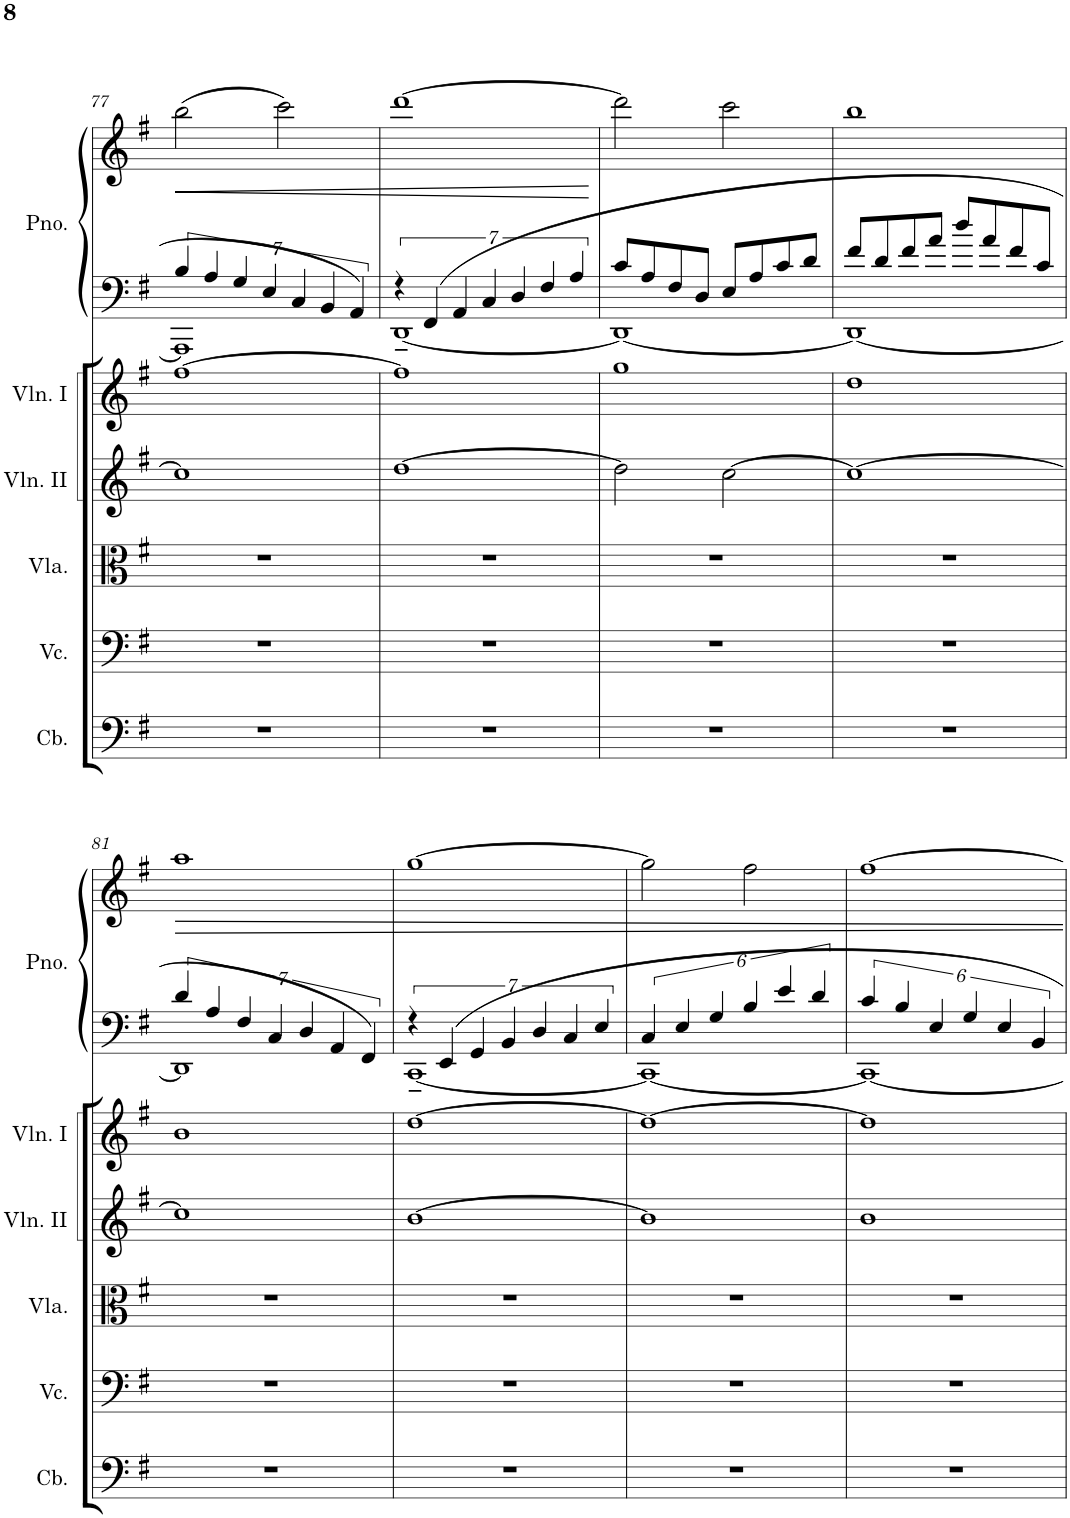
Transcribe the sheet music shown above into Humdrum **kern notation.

**kern	**kern	**kern	**kern	**kern	**kern	**kern	**dynam
*part6	*part5	*part4	*part3	*part2	*part1	*part1	*part1
*staff7	*staff6	*staff5	*staff4	*staff3	*staff2	*staff1	*staff1/2
*I"Contrabass	*I"Violoncello	*I"Viola	*I"Violin II	*I"Violin I	*I"Piano	*	*
*I'Cb.	*I'Vc.	*I'Vla.	*I'Vln. II	*I'Vln. I	*I'Pno.	*	*
!!LO:PB:g=z
*clefF4	*clefF4	*clefC3	*clefG2	*clefG2	*clefF4	*clefG2	*
*Trd7c12	*	*	*	*	*	*	*
*k[f#]	*k[f#]	*k[f#]	*k[f#]	*k[f#]	*k[f#]	*k[f#]	*
*M2/2	*M2/2	*M2/2	*M2/2	*M2/2	*M2/2	*M2/2	*
*met(c|)	*met(c|)	*met(c|)	*met(c|)	*met(c|)	*met(c|)	*met(c|)	*
=77	=77	=77	=77	=77	=77	=77	=77
*	*	*	*	*	*^	*	*
!	!	!	!	!	!	!	!	!LO:HP:b
1r	1r	1r	1cc]	[1ff#	7B/	1AAA]	(2bb\	<
.	.	.	.	.	7A/	.	.	.
.	.	.	.	.	7G/	.	.	.
.	.	.	.	.	7E/	.	.	.
.	.	.	.	.	.	.	2ccc\)	.
.	.	.	.	.	7C/	.	.	.
.	.	.	.	.	7BB/	.	.	.
.	.	.	.	.	7AA/	.	.	.
=78	=78	=78	=78	=78	=78	=78	=78	=78
1r	1r	1r	[1dd	1ff#]	7r	[1DD~	[1ddd	.
.	.	.	.	.	7FF#/	.	.	.
.	.	.	.	.	7AA/	.	.	.
.	.	.	.	.	7C/	.	.	.
.	.	.	.	.	7D/	.	.	.
.	.	.	.	.	7F#/	.	.	.
.	.	.	.	.	7A/	.	.	.
*	*	*	*	*	*v	*v	*	*
.	.	.	.	.	.	.	[
=79	=79	=79	=79	=79	=79	=79	=79
*	*	*	*	*	*^	*	*
1r	1r	1r	2dd\]	1gg	8c/L	1DD_	2ddd\]	.
.	.	.	.	.	8A/	.	.	.
.	.	.	.	.	8F#/	.	.	.
.	.	.	.	.	8D/J	.	.	.
.	.	.	[2cc\	.	8E/L	.	2ccc\	.
.	.	.	.	.	8A/	.	.	.
.	.	.	.	.	8c/	.	.	.
.	.	.	.	.	8d/J	.	.	.
=80	=80	=80	=80	=80	=80	=80	=80	=80
1r	1r	1r	1cc_	1dd	8f#/L	1DD_	1bb	.
.	.	.	.	.	8d/	.	.	.
.	.	.	.	.	8f#/	.	.	.
.	.	.	.	.	8a/J	.	.	.
.	.	.	.	.	8dd/L	.	.	.
.	.	.	.	.	8a/	.	.	.
.	.	.	.	.	8f#/	.	.	.
.	.	.	.	.	8c/J	.	.	.
!!LO:LB:g=z
=81	=81	=81	=81	=81	=81	=81	=81	=81
1r	1r	1r	1cc]	1b	7d/	1DD]	1aa	.
.	.	.	.	.	7A/	.	.	.
.	.	.	.	.	7F#/	.	.	.
.	.	.	.	.	7C/	.	.	.
.	.	.	.	.	7D/	.	.	.
.	.	.	.	.	7AA/	.	.	.
.	.	.	.	.	7FF#/	.	.	.
=82	=82	=82	=82	=82	=82	=82	=82	=82
1r	1r	1r	[1b	[1dd	7r	[1CC~	[1gg	.
.	.	.	.	.	7EE/	.	.	.
.	.	.	.	.	7GG/	.	.	.
.	.	.	.	.	7BB/	.	.	.
.	.	.	.	.	7D/	.	.	.
.	.	.	.	.	7C/	.	.	.
.	.	.	.	.	7E/	.	.	.
=83	=83	=83	=83	=83	=83	=83	=83	=83
1r	1r	1r	1b]	1dd_	6C/	1CC_	2gg\]	.
.	.	.	.	.	6E/	.	.	.
.	.	.	.	.	6G/	.	.	.
.	.	.	.	.	6B/	.	2ff#\	.
.	.	.	.	.	6e/	.	.	.
.	.	.	.	.	6d/	.	.	.
=84	=84	=84	=84	=84	=84	=84	=84	=84
1r	1r	1r	1b	1dd]	6c/	1CC_	[1ff#	.
.	.	.	.	.	6B/	.	.	.
.	.	.	.	.	6E/	.	.	.
.	.	.	.	.	6G/	.	.	.
.	.	.	.	.	6E/	.	.	.
.	.	.	.	.	6BB/	.	.	.
*	*	*	*	*	*v	*v	*	*
=	=	=	=	=	=	=	=
*-	*-	*-	*-	*-	*-	*-	*-
